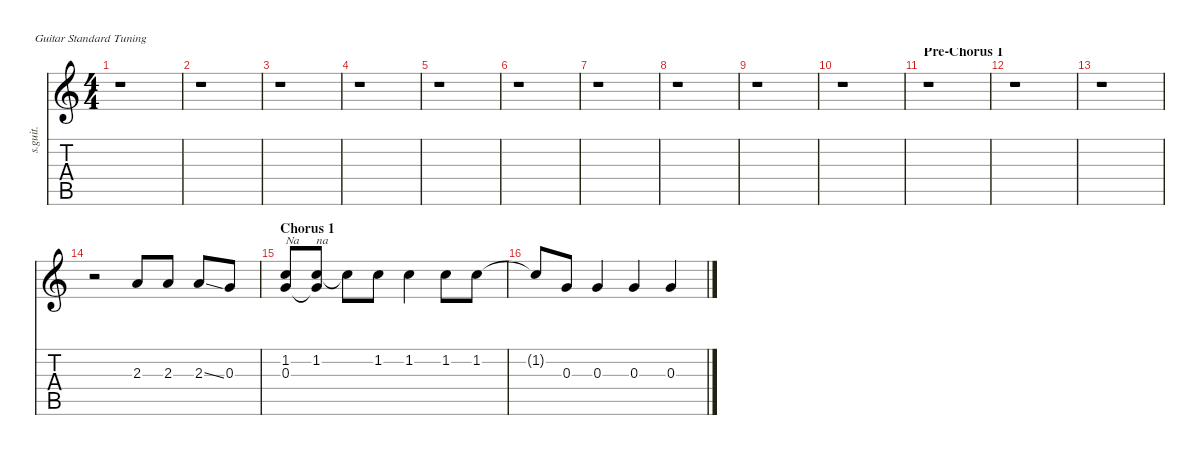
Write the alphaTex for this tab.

\defaultSystemsLayout 4
\hideDynamics
\bracketExtendMode nobrackets
\track ("Mark - Backing Vocals" "s.guit.") {instrument baritonesax}
\staff {score tabs}
\tuning (E4 B3 G3 D3 A2 E2)
\displaytranspose 12
\ts (4 4)
\tempo (149 hide)
\clef g2
\ks c
r.1{dy f} |
r.1 |
r.1 |
r.1 |
r.1 |
r.1 |
r.1 |
r.1 |
r.1 |
r.1 |
\section ("" "Pre-Chorus 1")
r.1 |
r.1 |
r.1 |
r.2 2.3.8{lyrics (0 "") lyrics (1 "") lyrics (2 "") lyrics (3 "") lyrics (4 "")} 2.3.8{lyrics (0 "") lyrics (1 "") lyrics (2 "") lyrics (3 "") lyrics (4 "")} 2.3{ss}.8{lyrics (0 "") lyrics (1 "") lyrics (2 "") lyrics (3 "") lyrics (4 "")} 0.3.8{lyrics (0 "") lyrics (1 "") lyrics (2 "") lyrics (3 "") lyrics (4 "")} |
\section ("" "Chorus 1")
(1.2 0.3).8{txt "Na" lyrics (0 "") lyrics (1 "") lyrics (2 "") lyrics (3 "") lyrics (4 "")} (1.2 0.3{t}).8{txt "na" lyrics (0 "") lyrics (1 "") lyrics (2 "") lyrics (3 "") lyrics (4 "")} 1.2{t}.8{lyrics (0 "") lyrics (1 "") lyrics (2 "") lyrics (3 "") lyrics (4 "")} 1.2.8{lyrics (0 "") lyrics (1 "") lyrics (2 "") lyrics (3 "") lyrics (4 "")} 1.2.4{lyrics (0 "") lyrics (1 "") lyrics (2 "") lyrics (3 "") lyrics (4 "")} 1.2.8{lyrics (0 "") lyrics (1 "") lyrics (2 "") lyrics (3 "") lyrics (4 "")} 1.2.8{lyrics (0 "") lyrics (1 "") lyrics (2 "") lyrics (3 "") lyrics (4 "")} |
1.2{t}.8{lyrics (0 "") lyrics (1 "") lyrics (2 "") lyrics (3 "") lyrics (4 "")} 0.3.8{lyrics (0 "") lyrics (1 "") lyrics (2 "") lyrics (3 "") lyrics (4 "")} 0.3.4{lyrics (0 "") lyrics (1 "") lyrics (2 "") lyrics (3 "") lyrics (4 "")} 0.3.4{lyrics (0 "") lyrics (1 "") lyrics (2 "") lyrics (3 "") lyrics (4 "")} 0.3.4{lyrics (0 "") lyrics (1 "") lyrics (2 "") lyrics (3 "") lyrics (4 "")}
